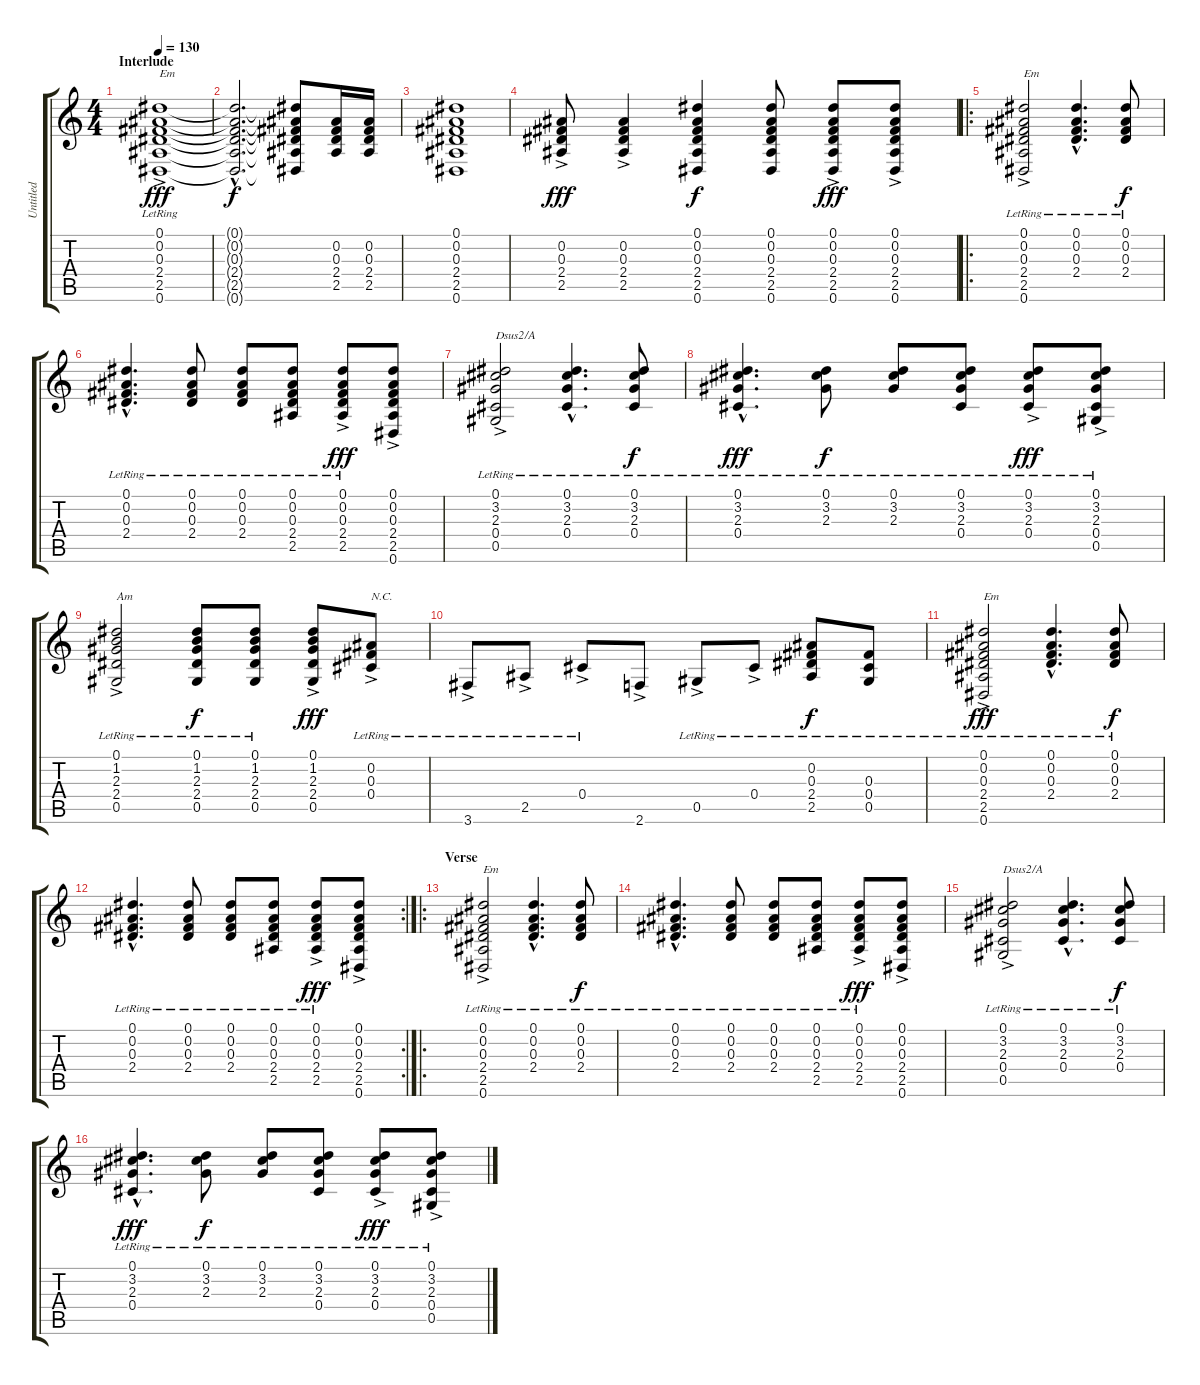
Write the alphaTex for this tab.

\track ("Untitled" "Untitled") {instrument acousticguitarsteel}
\staff {score tabs}
\tuning (Eb4 Bb3 Gb3 Db3 Ab2 Eb2) {hide}
\ts (4 4)
\section ("" "Interlude")
\tempo 130
\clef g2
\ks c
(0.1{ac lr} 0.2{ac lr} 0.3{ac lr} 2.4{ac lr} 2.5{ac lr} 0.6{ac lr}).1{txt "Em" dy fff} |
(0.1{hac t} 0.2{hac t} 0.3{hac t} 2.4{hac t} 2.5{hac t} 0.6{hac t}).2{d dy f} (0.1{t} 0.2{t} 0.3{t} 2.4{t} 2.5{t} 0.6{t}).8 (0.2 0.3 2.4 2.5).16 (0.2 0.3 2.4 2.5).16 |
(0.1 0.2 0.3 2.4 2.5 0.6).1 |
(0.2{ac} 0.3{ac} 2.4{ac} 2.5{ac}).8{dy fff} (0.2{ac} 0.3{ac} 2.4{ac} 2.5{ac}).4 (0.1 0.2 0.3 2.4 2.5 0.6).4{dy f} (0.1 0.2 0.3 2.4 2.5 0.6).8 (0.1{ac} 0.2{ac} 0.3{ac} 2.4{ac} 2.5{ac} 0.6{ac}).8{dy fff} (0.1{ac} 0.2{ac} 0.3{ac} 2.4{ac} 2.5{ac} 0.6{ac}).8 |
\ro
(0.1{lr} 0.2{ac lr} 0.3{ac lr} 2.4{lr} 2.5{ac lr} 0.6{ac lr}).2{txt "Em"} (0.1{hac lr} 0.2{hac lr} 0.3{hac lr} 2.4{hac lr}).4{d} (0.1{lr} 0.2{lr} 0.3{lr} 2.4{lr}).8{dy f} |
(0.1{hac lr} 0.2{hac lr} 0.3{hac lr} 2.4{hac lr}).4{d} (0.1{lr} 0.2{lr} 0.3{lr} 2.4{lr}).8 (0.1{lr} 0.2{lr} 0.3{lr} 2.4{lr}).8 (0.1{lr} 0.2{lr} 0.3{lr} 2.4{lr} 2.5{lr}).8 (0.1{lr} 0.2{ac lr} 0.3{ac lr} 2.4{ac lr} 2.5{lr}).8{dy fff} (0.1{ac} 0.2{ac} 0.3{ac} 2.4{ac} 2.5{ac} 0.6).8 |
(0.1{ac lr} 3.2{ac lr} 2.3{ac lr} 0.4{ac lr} 0.5{ac lr}).2{txt "Dsus2/A"} (0.1{hac lr} 3.2{hac lr} 2.3{hac lr} 0.4{hac lr}).4{d} (0.1{lr} 3.2{lr} 2.3{lr} 0.4{lr}).8{dy f} |
(0.1{hac lr} 3.2{hac lr} 2.3{hac lr} 0.4{hac lr}).4{d dy fff} (0.1{lr} 3.2{lr} 2.3{lr}).8{dy f} (0.1{lr} 3.2{lr} 2.3{lr}).8 (0.1{lr} 3.2{lr} 2.3{lr} 0.4{lr}).8 (0.1{ac lr} 3.2{ac lr} 2.3{ac lr} 0.4{ac lr}).8{dy fff} (0.1{lr} 3.2{ac lr} 2.3{ac lr} 0.4{ac lr} 0.5{ac lr}).8 |
(0.1{ac lr} 1.2{ac lr} 2.3{ac lr} 2.4{ac lr} 0.5{ac lr}).2{txt "Am"} (0.1{lr} 1.2{lr} 2.3{lr} 2.4{lr} 0.5{lr}).8{dy f} (0.1{lr} 1.2{lr} 2.3{lr} 2.4{lr} 0.5{lr}).8 (0.1{ac} 1.2{ac} 2.3{ac} 2.4{ac} 0.5{ac}).8{dy fff} (0.2{ac lr} 0.3{ac lr} 0.4{ac lr}).8{txt "N.C."} |
3.6{ac lr}.8 2.5{ac lr}.8 0.4{ac lr}.8 2.6{ac}.8 0.5{ac lr}.8 0.4{ac lr}.8 (0.2{lr} 0.3{lr} 2.4{lr} 2.5{lr}).8{dy f} (0.3{lr} 0.4{lr} 0.5{lr}).8 |
(0.1{lr} 0.2{ac lr} 0.3{ac lr} 2.4{lr} 2.5{ac lr} 0.6{ac lr}).2{txt "Em" dy fff} (0.1{hac lr} 0.2{hac lr} 0.3{hac lr} 2.4{hac lr}).4{d} (0.1{lr} 0.2{lr} 0.3{lr} 2.4{lr}).8{dy f} |
\rc 2
(0.1{hac lr} 0.2{hac lr} 0.3{hac lr} 2.4{hac lr}).4{d} (0.1{lr} 0.2{lr} 0.3{lr} 2.4{lr}).8 (0.1{lr} 0.2{lr} 0.3{lr} 2.4{lr}).8 (0.1{lr} 0.2{lr} 0.3{lr} 2.4{lr} 2.5{lr}).8 (0.1{lr} 0.2{ac lr} 0.3{ac lr} 2.4{ac lr} 2.5{lr}).8{dy fff} (0.1{ac} 0.2{ac} 0.3{ac} 2.4{ac} 2.5{ac} 0.6).8 |
\ro
\section ("" "Verse")
(0.1{lr} 0.2{ac lr} 0.3{ac lr} 2.4{lr} 2.5{ac lr} 0.6{ac lr}).2{txt "Em"} (0.1{hac lr} 0.2{hac lr} 0.3{hac lr} 2.4{hac lr}).4{d} (0.1{lr} 0.2{lr} 0.3{lr} 2.4{lr}).8{dy f} |
(0.1{hac lr} 0.2{hac lr} 0.3{hac lr} 2.4{hac lr}).4{d} (0.1{lr} 0.2{lr} 0.3{lr} 2.4{lr}).8 (0.1{lr} 0.2{lr} 0.3{lr} 2.4{lr}).8 (0.1{lr} 0.2{lr} 0.3{lr} 2.4{lr} 2.5{lr}).8 (0.1{lr} 0.2{ac lr} 0.3{ac lr} 2.4{ac lr} 2.5{lr}).8{dy fff} (0.1{ac} 0.2{ac} 0.3{ac} 2.4{ac} 2.5{ac} 0.6).8 |
(0.1{ac lr} 3.2{ac lr} 2.3{ac lr} 0.4{ac lr} 0.5{ac lr}).2{txt "Dsus2/A"} (0.1{hac lr} 3.2{hac lr} 2.3{hac lr} 0.4{hac lr}).4{d} (0.1{lr} 3.2{lr} 2.3{lr} 0.4{lr}).8{dy f} |
(0.1{hac lr} 3.2{hac lr} 2.3{hac lr} 0.4{hac lr}).4{d dy fff} (0.1{lr} 3.2{lr} 2.3{lr}).8{dy f} (0.1{lr} 3.2{lr} 2.3{lr}).8 (0.1{lr} 3.2{lr} 2.3{lr} 0.4{lr}).8 (0.1{ac lr} 3.2{ac lr} 2.3{ac lr} 0.4{ac lr}).8{dy fff} (0.1{lr} 3.2{ac lr} 2.3{ac lr} 0.4{ac lr} 0.5{ac lr}).8
